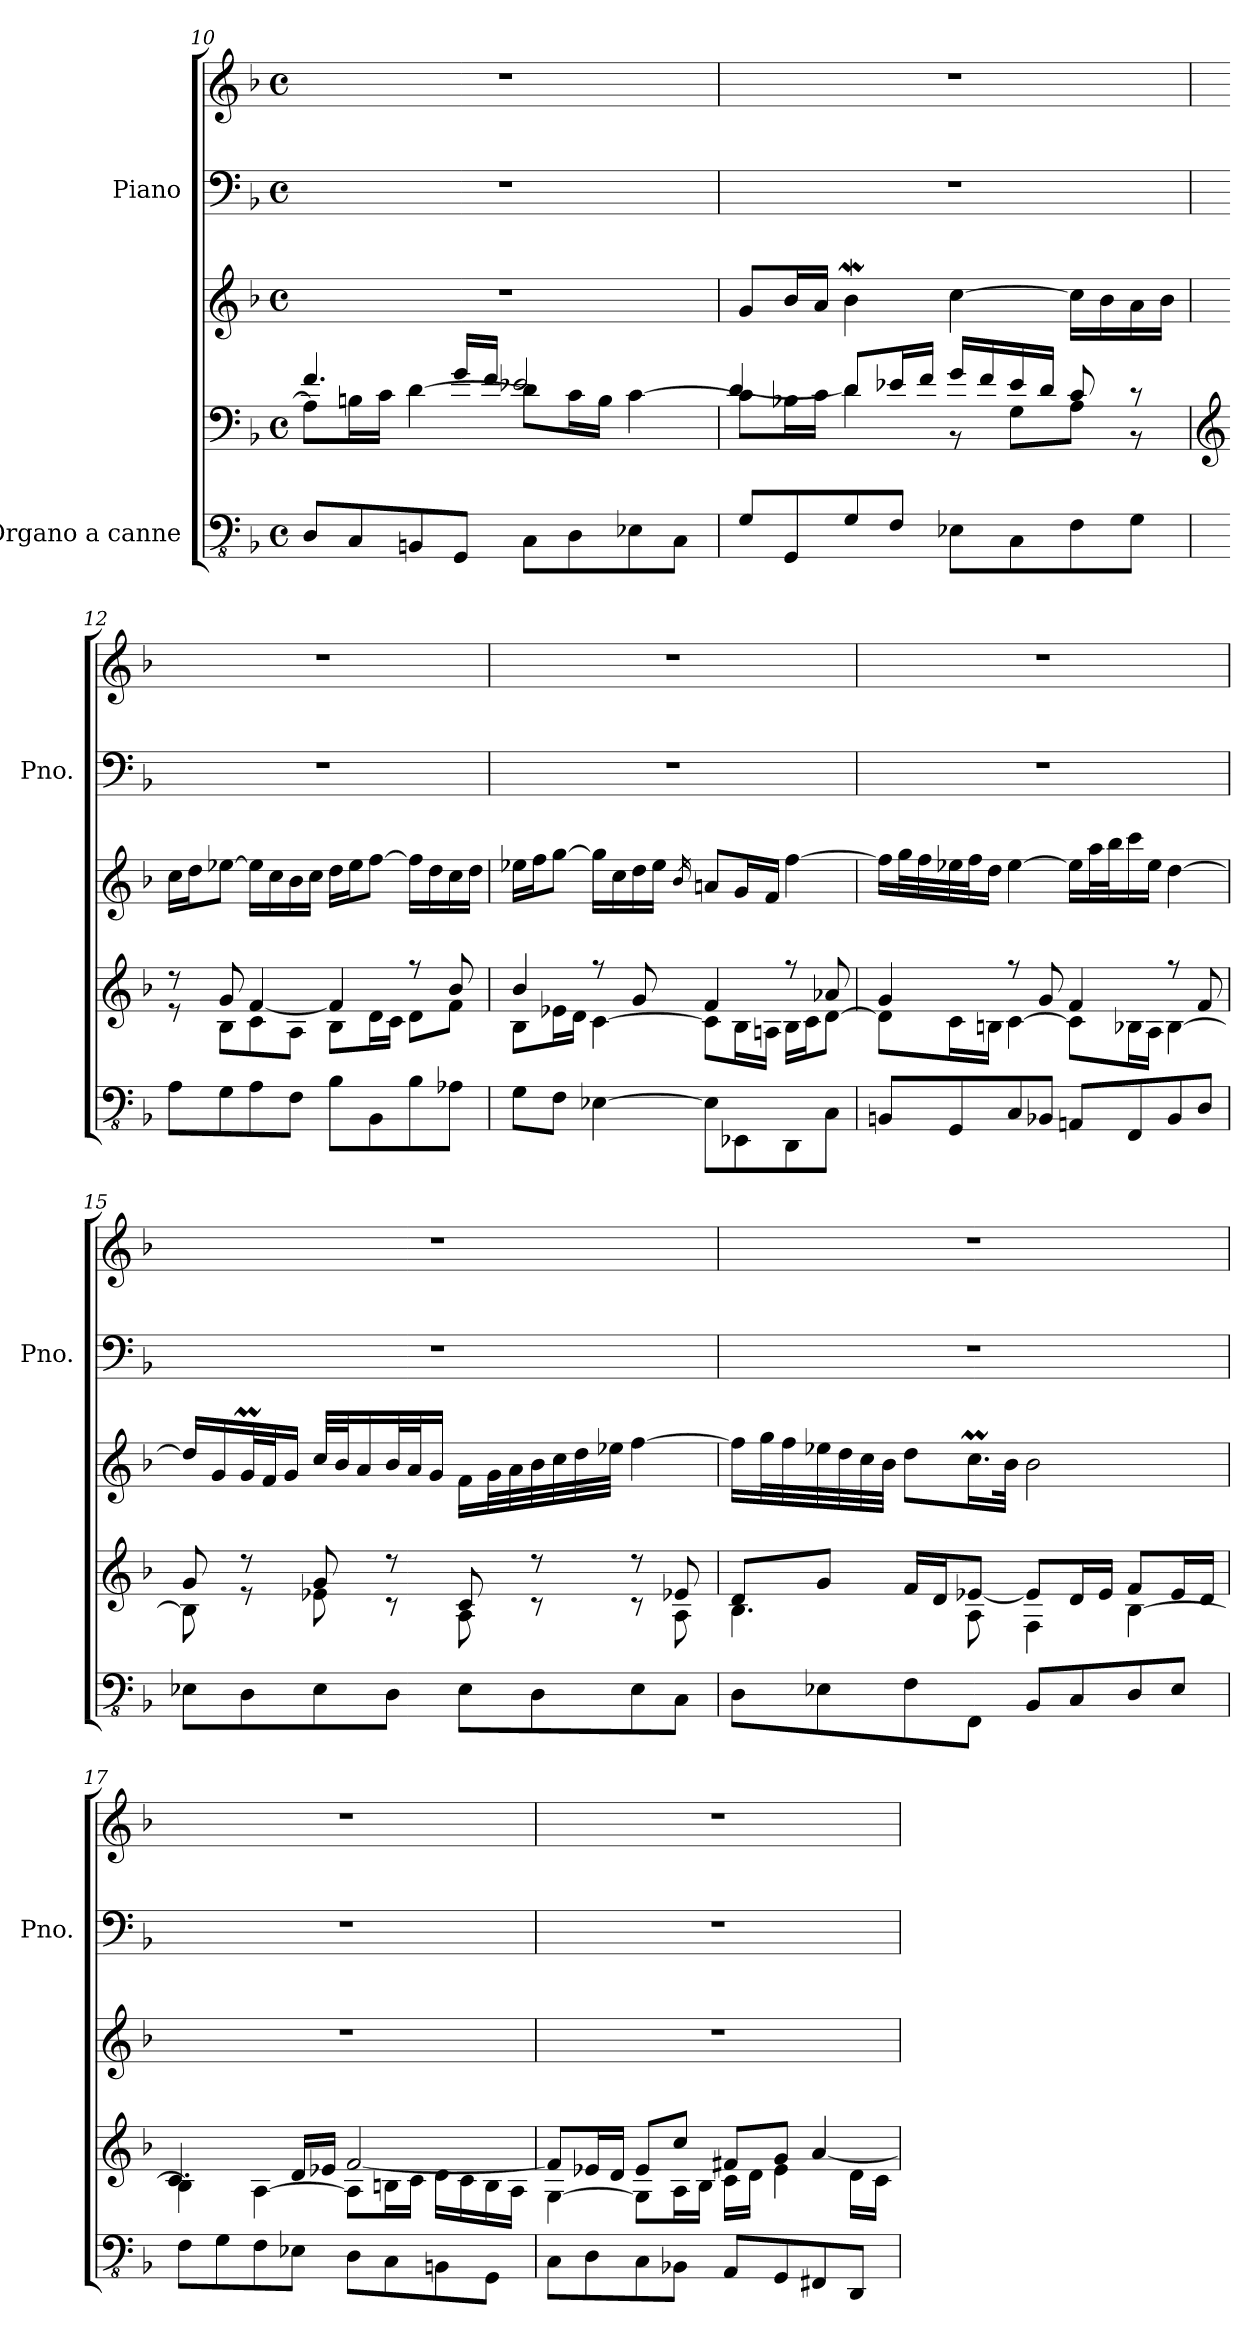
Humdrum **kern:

**kern	**kern	**kern	**kern	**kern
*part2	*part2	*part2	*part1	*part1
*staff5	*staff4	*staff3	*staff2	*staff1
*I"Organo a canne	*	*	*I"Piano	*
*	*	*	*I'Pno.	*
*clefFv4	*clefF4	*clefG2	*clefF4	*clefG2
*k[b-]	*k[b-]	*k[b-]	*k[b-]	*k[b-]
*M4/4	*M4/4	*M4/4	*M4/4	*M4/4
*met(c)	*met(c)	*met(c)	*met(c)	*met(c)
=10	=10	=10	=10	=10
*	*^	*	*	*
8DD/L	8A\L]	4.f/	1r	1r	1r
8CC/	16Bn\L	.	.	.	.
.	16c\JJ	.	.	.	.
8BBBn/	[4d\	.	.	.	.
8GGG/J	.	16g/LL	.	.	.
.	.	16f/JJ	.	.	.
8CC\L	8d\L]	2e-X/	.	.	.
8DD\	16c\L	.	.	.	.
.	16B\JJ	.	.	.	.
8EE-X\	[4c\	.	.	.	.
8CC\J	.	.	.	.	.
=11	=11	=11	=11	=11	=11
8GG/L	8c\L]	[4d/	8g/L	1r	1r
8GGG/	16B-X\L	.	16b-/L	.	.
.	16c\JJ	.	16a/JJ	.	.
8GG/	4d\	8d/L]	4b-w\	.	.
8FF/J	.	16e-X/L	.	.	.
.	.	16f/JJ	.	.	.
8EE-X\L	8rBB	16g/LL	[4cc\	.	.
.	.	16f/	.	.	.
8CC\	8G\L	16e-/	.	.	.
.	.	16d/JJ	.	.	.
8FF\	8A\J	8c/	16cc\LL]	.	.
.	.	.	16b-\	.	.
8GG\J	8r	8r	16a\	.	.
.	.	.	16b-\JJ	.	.
=12	=12	=12	=12	=12	=12
*	*clefG2	*	*	*	*
8AA\L	8r	8r	16cc\LL	1r	1r
.	.	.	16dd\J	.	.
8GG\	8B-\L	8g/	[8ee-X\J	.	.
8AA\	8c\	[4f/	16ee-\LL]	.	.
.	.	.	16cc\	.	.
8FF\J	8A\J	.	16b-\	.	.
.	.	.	16cc\JJ	.	.
8BB-\L	8B-\L	4f/]	16dd\LL	.	.
.	.	.	16ee-\J	.	.
8BBB-\	16d\L	.	[8ff\J	.	.
.	16c\JJ	.	.	.	.
8BB-\	8d\L	8rff	16ff\LL]	.	.
.	.	.	16dd\	.	.
8AA-X\J	8f\J	8b-/	16cc\	.	.
.	.	.	16dd\JJ	.	.
!!LO:LB:g=z
=13	=13	=13	=13	=13	=13
8GG\L	8B-\L	4b-/	16ee-X\LL	1r	1r
.	.	.	16ff\J	.	.
8FF\J	16e-X\L	.	[8gg\J	.	.
.	16d\JJ	.	.	.	.
[4EE-X\	[4c\	8rff	16gg\LL]	.	.
.	.	.	16cc\	.	.
.	.	8g/	16dd\	.	.
.	.	.	16ee-\JJ	.	.
.	.	.	16qb-/	.	.
8EE-\L]	8c\L]	4f/	8an/L	.	.
8EEE-X\	16B-\L	.	16g/L	.	.
.	16An\JJ	.	16f/JJ	.	.
8DDD\	16B-\LL	8rff	[4ff\	.	.
.	16c\J	.	.	.	.
8CC\J	[8d\J	8a-X/	.	.	.
=14	=14	=14	=14	=14	=14
8BBBn/L	8d\L]	4g/	16ff\LL]	1r	1r
.	.	.	32gg\L	.	.
.	.	.	32ff\	.	.
8GGG/	16c\L	.	32ee-X\	.	.
.	.	.	32ff\J	.	.
.	16Bn\JJ	.	16dd\JJ	.	.
8CC/	[4c\	8rff	[4ee-\	.	.
8BBB-X/J	.	8g/	.	.	.
8AAAn/L	8c\L]	4f/	16ee-\LL]	.	.
.	.	.	32aa\L	.	.
.	.	.	32bb-\J	.	.
8FFF/	16B-X\L	.	16ccc\	.	.
.	16A\JJ	.	16ee-\JJ	.	.
8BBB-/	[4B-\	8rff	[4dd\	.	.
8DD/J	.	8f/	.	.	.
=15	=15	=15	=15	=15	=15
8EE-X\L	8B-\]	8g/	16dd/LL]	1r	1r
.	.	.	16g/	.	.
8DD\	8r	8r	32gM/L	.	.
.	.	.	32f/J	.	.
.	.	.	16g/JJ	.	.
8EE-\	8e-X\	8g/	32cc/LLL	.	.
.	.	.	32b-/J	.	.
.	.	.	16a/	.	.
8DD\J	8r	8r	32b-/L	.	.
.	.	.	32a/J	.	.
.	.	.	16g/JJ	.	.
8EE-\L	8A\	8c/	16f\LL	.	.
.	.	.	32g\L	.	.
.	.	.	32a\	.	.
8DD\	8r	8r	32b-\	.	.
.	.	.	32cc\	.	.
.	.	.	32dd\	.	.
.	.	.	32ee-X\JJJ	.	.
8EE-\	8r	8r	[4ff\	.	.
8CC\J	8A\	8e-X/	.	.	.
!!LO:LB:g=z
=16	=16	=16	=16	=16	=16
8DD\L	4.B-\	8d/L	16ff\LL]	1r	1r
.	.	.	32gg\L	.	.
.	.	.	32ff\	.	.
8EE-X\	.	8g/J	32ee-X\	.	.
.	.	.	32dd\	.	.
.	.	.	32cc\	.	.
.	.	.	32b-\JJJ	.	.
8FF\	.	16f/LL	8dd\L	.	.
.	.	16d/J	.	.	.
8FFF\J	8A\	[8e-X/J	16.ccM\L	.	.
.	.	.	32b-\JJk	.	.
8BBB-/L	4F\	8e-/L]	2b-\	.	.
8CC/	.	16d/L	.	.	.
.	.	16e-/JJ	.	.	.
8DD/	[4B-\	8f/L	.	.	.
8EE-/J	.	16e-/L	.	.	.
.	.	16d/JJ	.	.	.
=17	=17	=17	=17	=17	=17
8FF\L	4B-\]	4.c/	1r	1r	1r
8GG\	.	.	.	.	.
8FF\	[4A\	.	.	.	.
8EE-X\J	.	16d/LL	.	.	.
.	.	16e-X/JJ	.	.	.
8DD\L	8A\L]	[2f/	.	.	.
8CC\	16Bn\L	.	.	.	.
.	16c\JJ	.	.	.	.
8BBBn\	16d\LL	.	.	.	.
.	16c\	.	.	.	.
8GGG\J	16B\	.	.	.	.
.	16A\JJ	.	.	.	.
=18	=18	=18	=18	=18	=18
8CC\L	[4G\	8f/L]	1r	1r	1r
8DD\	.	16e-X/L	.	.	.
.	.	16d/JJ	.	.	.
8CC\	8G\L]	8e-/L	.	.	.
8BBB-X\J	16A\L	8cc/J	.	.	.
.	16B-\JJ	.	.	.	.
8AAA/L	16c\LL	8f#X/L	.	.	.
.	16d\JJ	.	.	.	.
8GGG/	4e-\	8g/J	.	.	.
8FFF#X/	.	[4a/	.	.	.
8DDD/J	16d\LL	.	.	.	.
.	16c\JJ	.	.	.	.
*	*v	*v	*	*	*
=	=	=	=	=
*-	*-	*-	*-	*-
